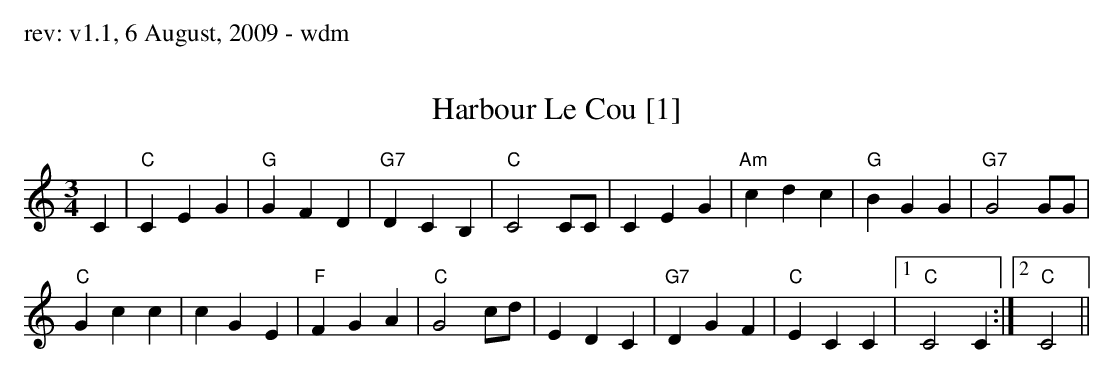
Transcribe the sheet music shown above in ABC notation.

X:1
T:Harbour Le Cou [1]
M:3/4
L:1/4
K:C
C | \
"C"C E G | "G"G F D | "G7"D C B, | "C"C2 C/C/ | C E G | "Am"c d c | "G"B G G | "G7"G2 G/G/ |
"C"G c c | c G E | "F"F G A | "C"G2 c/d/ | E D C | "G7"D G F | "C"E C C |1 "C"C2 C :|2 "C"C2 ||
